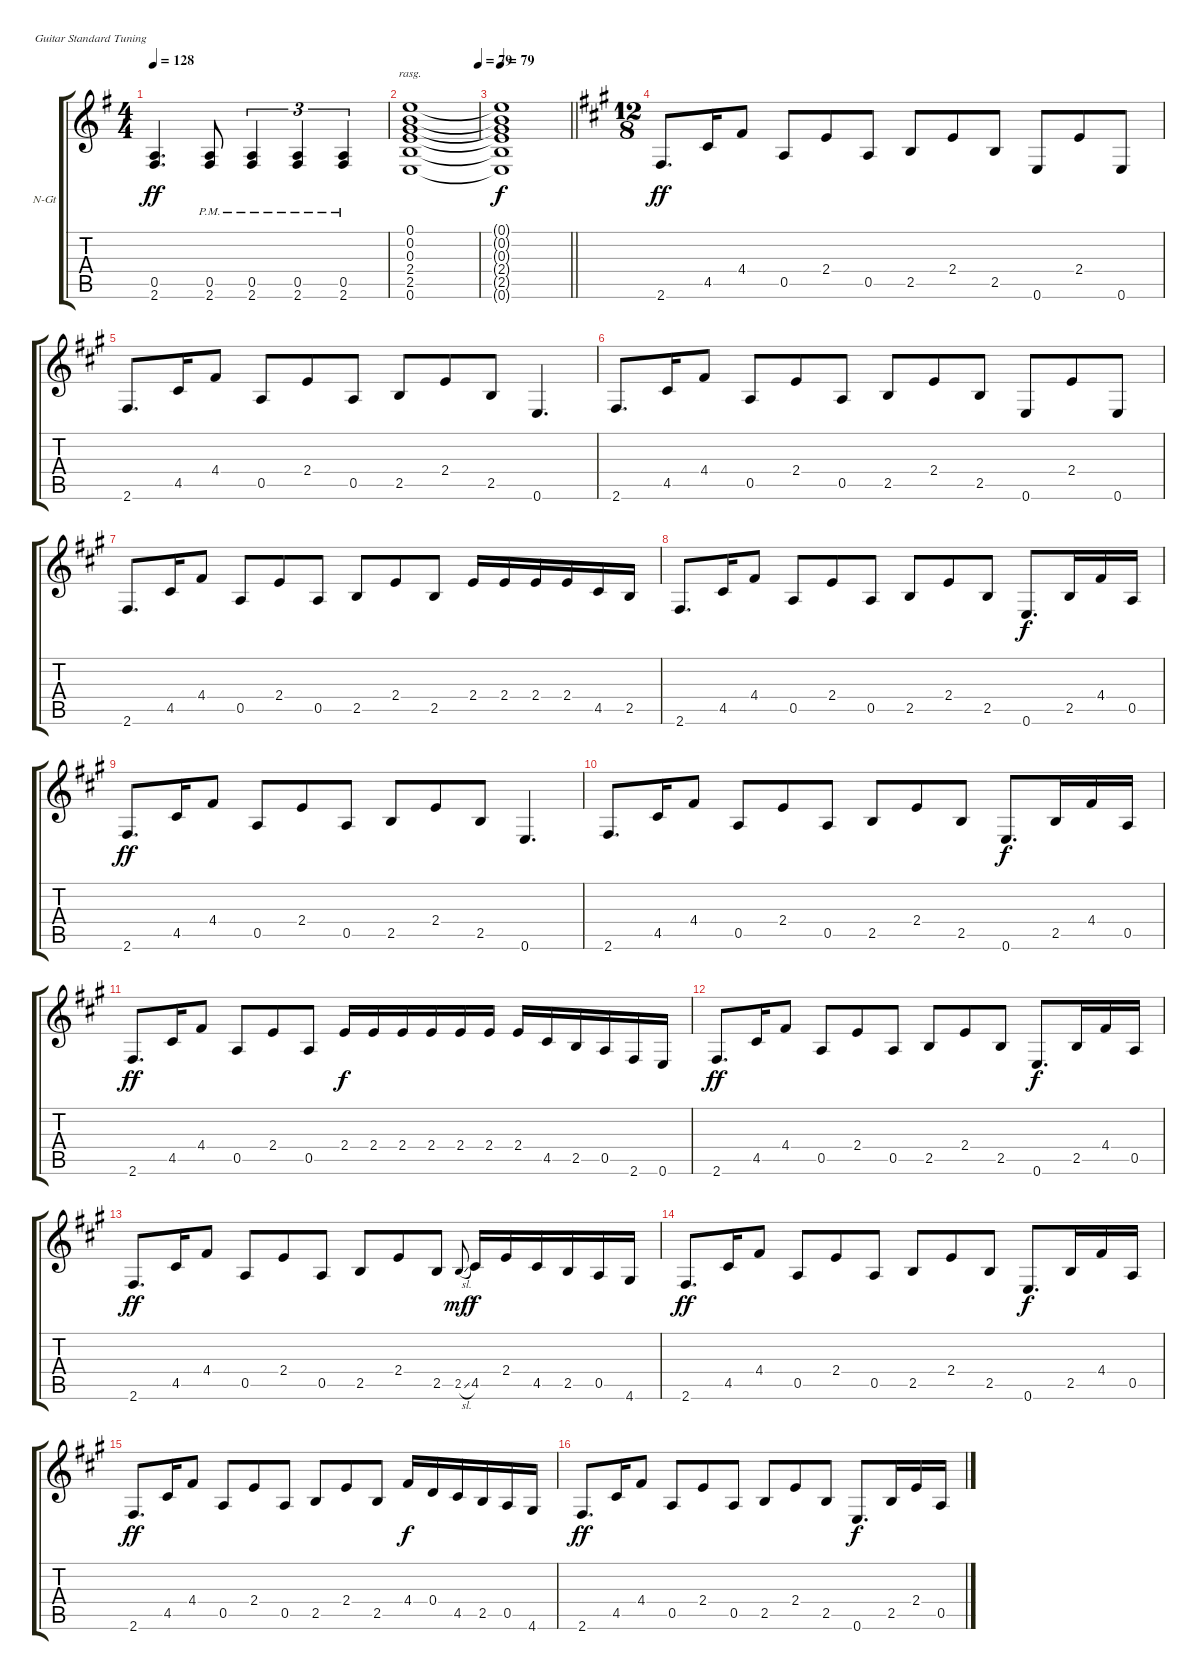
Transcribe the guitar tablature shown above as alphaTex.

\bracketExtendMode groupsimilarinstruments
\firstSystemTrackNameOrientation horizontal
\otherSystemsTrackNameOrientation horizontal
\track ("Rodrigo" "N-Gt") {instrument acousticguitarnylon}
\staff {score tabs}
\tuning (E4 B3 G3 D3 A2 E2)
\ts (4 4)
\tempo 128
\clef g2
\ks eminor
(0.5 2.6).4{d dy ff} (0.5{pm} 2.6{pm}).8 (0.5{pm} 2.6{pm}).4{tu (3 2)} (0.5{pm} 2.6{pm}).4{tu (3 2)} (0.5{pm} 2.6{pm}).4{tu (3 2)} |
\tempo (79 1)
(0.1 0.2 0.3 2.4 2.5 0.6).1{rasg amianapaest} |
\tempo 79
\barLineRight lightlight
(0.1{t} 0.2{t} 0.3{t} 2.4{t} 2.5{t} 0.6{t}).1{dy f} |
\ts (12 8)
\beaming (8 3 3 3 3)
\ks f#minor
2.6.8{d dy ff} 4.5.16 4.4.8 0.5.8 2.4.8 0.5.8 2.5.8 2.4.8 2.5.8 0.6.8 2.4.8 0.6.8 |
2.6.8{d} 4.5.16 4.4.8 0.5.8 2.4.8 0.5.8 2.5.8 2.4.8 2.5.8 0.6.4{d} |
2.6.8{d} 4.5.16 4.4.8 0.5.8 2.4.8 0.5.8 2.5.8 2.4.8 2.5.8 0.6.8 2.4.8 0.6.8 |
2.6.8{d} 4.5.16 4.4.8 0.5.8 2.4.8 0.5.8 2.5.8 2.4.8 2.5.8 2.4.16 2.4.16 2.4.16 2.4.16 4.5.16 2.5.16 |
2.6.8{d} 4.5.16 4.4.8 0.5.8 2.4.8 0.5.8 2.5.8 2.4.8 2.5.8 0.6.8{d dy f} 2.5.16 4.4.16 0.5.16 |
2.6.8{d dy ff} 4.5.16 4.4.8 0.5.8 2.4.8 0.5.8 2.5.8 2.4.8 2.5.8 0.6.4{d} |
2.6.8{d} 4.5.16 4.4.8 0.5.8 2.4.8 0.5.8 2.5.8 2.4.8 2.5.8 0.6.8{d dy f} 2.5.16 4.4.16 0.5.16 |
2.6.8{d dy ff} 4.5.16 4.4.8 0.5.8 2.4.8 0.5.8 2.4.16{dy f} 2.4.16 2.4.16 2.4.16 2.4.16 2.4.16 2.4.16 4.5.16 2.5.16 0.5.16 2.6.16 0.6.16 |
2.6.8{d dy ff} 4.5.16 4.4.8 0.5.8 2.4.8 0.5.8 2.5.8 2.4.8 2.5.8 0.6.8{d dy f} 2.5.16 4.4.16 0.5.16 |
2.6.8{d dy ff} 4.5.16 4.4.8 0.5.8 2.4.8 0.5.8 2.5.8 2.4.8 2.5.8 2.5{sl}.8{gr onbeat dy mf} 4.5.16{dy f} 2.4.16 4.5.16 2.5.16 0.5.16 4.6.16 |
2.6.8{d dy ff} 4.5.16 4.4.8 0.5.8 2.4.8 0.5.8 2.5.8 2.4.8 2.5.8 0.6.8{d dy f} 2.5.16 4.4.16 0.5.16 |
2.6.8{d dy ff} 4.5.16 4.4.8 0.5.8 2.4.8 0.5.8 2.5.8 2.4.8 2.5.8 4.4.16{dy f} 0.4.16 4.5.16 2.5.16 0.5.16 4.6.16 |
2.6.8{d dy ff} 4.5.16 4.4.8 0.5.8 2.4.8 0.5.8 2.5.8 2.4.8 2.5.8 0.6.8{d dy f} 2.5.16 2.4.16 0.5.16
